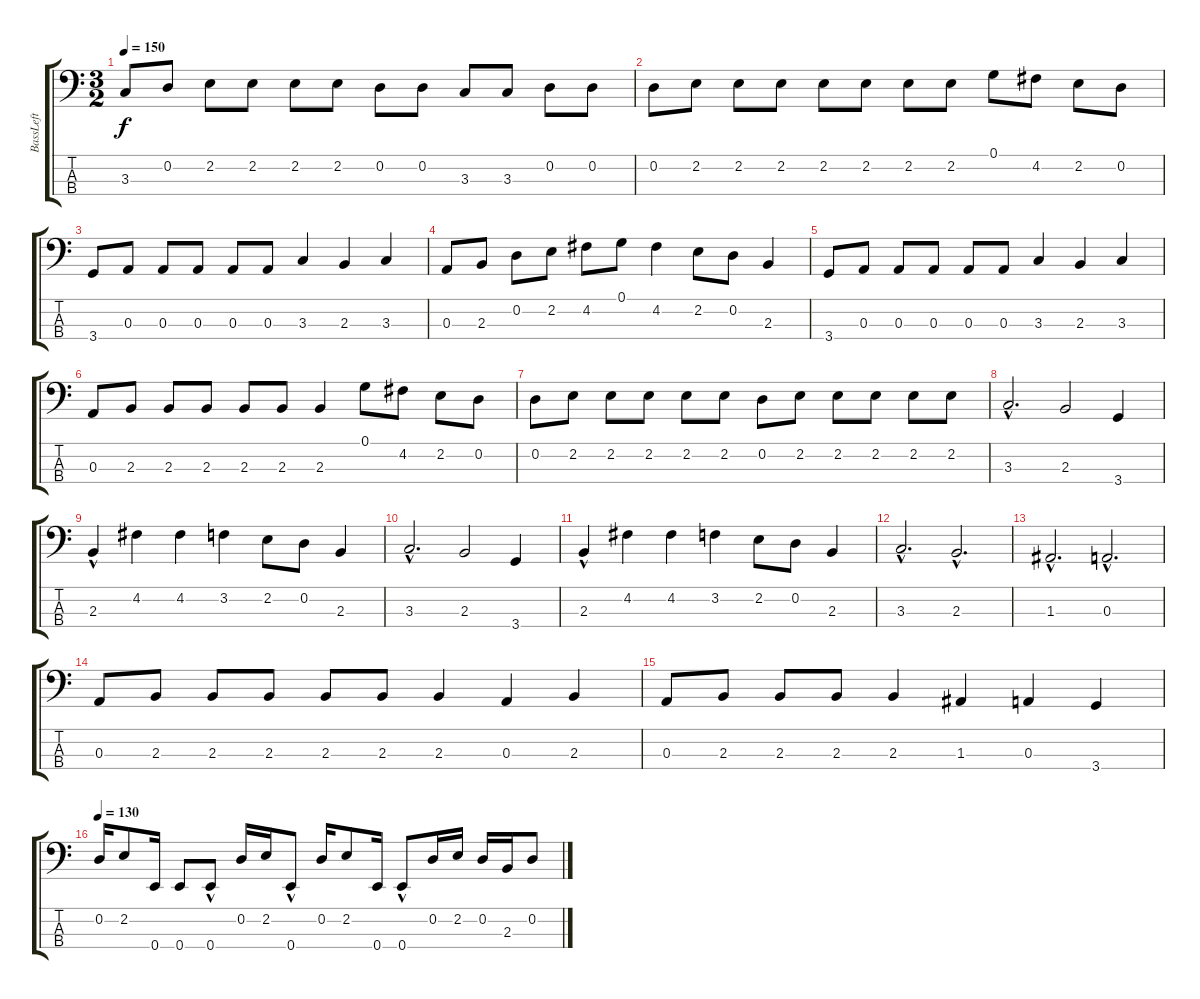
\track ("BassLeft" "BassLeft") {instrument slapbass1}
\staff {score tabs}
\tuning (G2 D2 A1 E1) {hide}
\ts (3 2)
\tempo 150
\clef f4
\ks c
3.3.8{dy f} 0.2.8 2.2.8 2.2.8 2.2.8 2.2.8 0.2.8 0.2.8 3.3.8 3.3.8 0.2.8 0.2.8 |
0.2.8 2.2.8 2.2.8 2.2.8 2.2.8 2.2.8 2.2.8 2.2.8 0.1.8 4.2.8 2.2.8 0.2.8 |
3.4.8 0.3.8 0.3.8 0.3.8 0.3.8 0.3.8 3.3.4 2.3.4 3.3.4 |
0.3.8 2.3.8 0.2.8 2.2.8 4.2.8 0.1.8 4.2.4 2.2.8 0.2.8 2.3.4 |
3.4.8 0.3.8 0.3.8 0.3.8 0.3.8 0.3.8 3.3.4 2.3.4 3.3.4 |
0.3.8 2.3.8 2.3.8 2.3.8 2.3.8 2.3.8 2.3.4 0.1.8 4.2.8 2.2.8 0.2.8 |
0.2.8 2.2.8 2.2.8 2.2.8 2.2.8 2.2.8 0.2.8 2.2.8 2.2.8 2.2.8 2.2.8 2.2.8 |
3.3{hac}.2{d} 2.3.2 3.4.4 |
2.3{hac}.4 4.2.4 4.2.4 3.2.4 2.2.8 0.2.8 2.3.4 |
3.3{hac}.2{d} 2.3.2 3.4.4 |
2.3{hac}.4 4.2.4 4.2.4 3.2.4 2.2.8 0.2.8 2.3.4 |
3.3{hac}.2{d} 2.3{hac}.2{d} |
1.3{hac}.2{d} 0.3{hac}.2{d} |
0.3.8 2.3.8 2.3.8 2.3.8 2.3.8 2.3.8 2.3.4 0.3.4 2.3.4 |
0.3.8 2.3.8 2.3.8 2.3.8 2.3.4 1.3.4 0.3.4 3.4.4 |
\tempo 130
0.2.16 2.2.8 0.4.16 0.4.8 0.4{hac}.8 0.2.16 2.2.16 0.4{hac}.8 0.2.16 2.2.8 0.4.16 0.4{hac}.8 0.2.16 2.2.16 0.2.16 2.3.16 0.2.8
